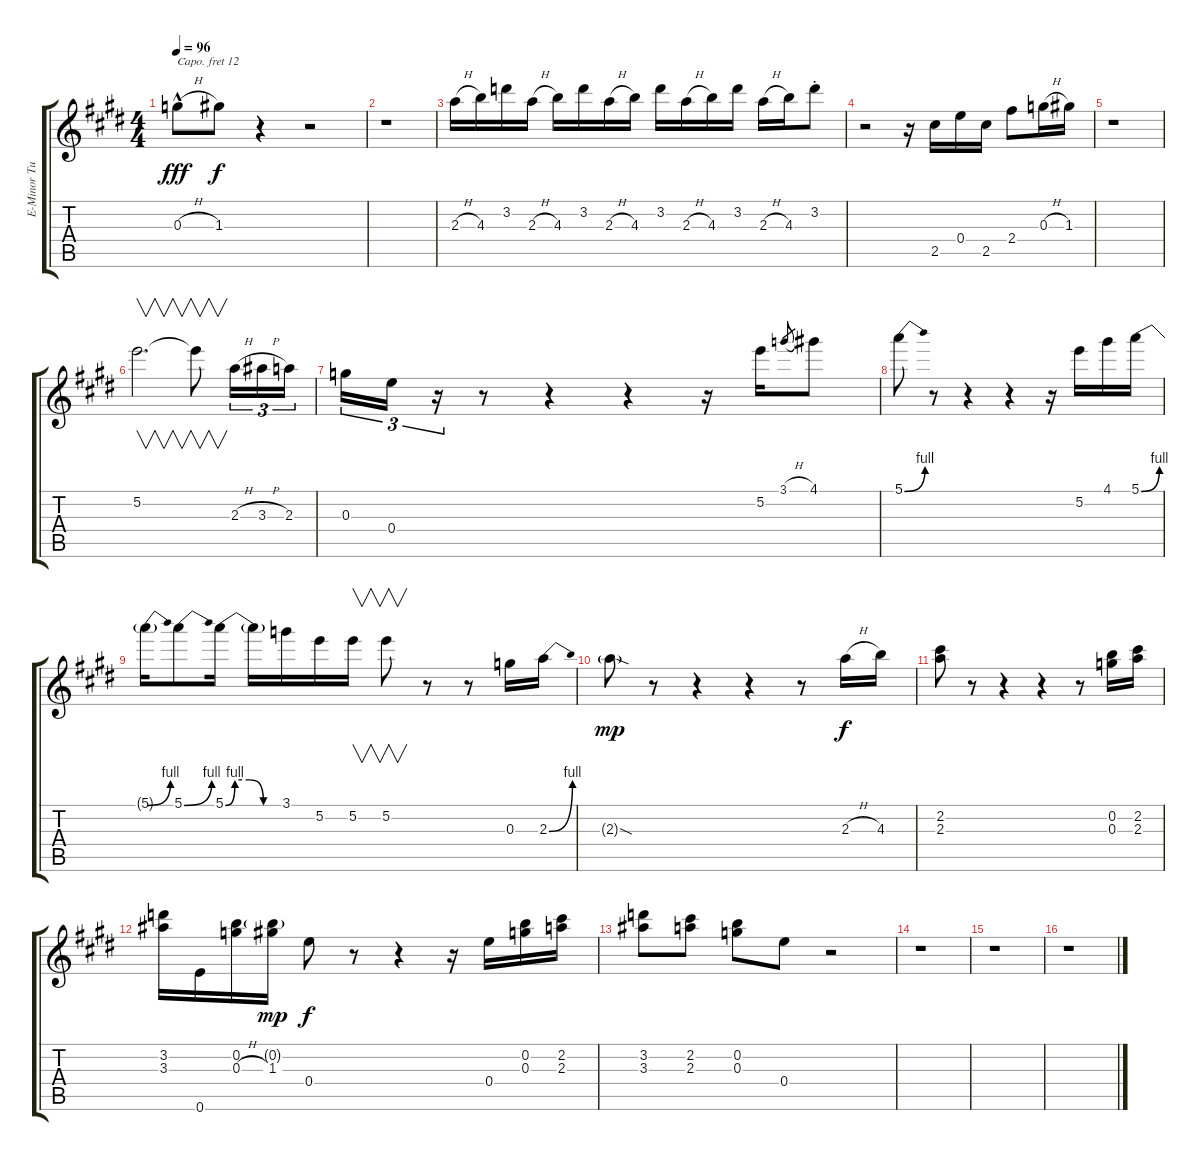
\track ("E-Minor Tuning-Albert Collins" "E-Minor Tu") {instrument acousticguitarsteel}
\staff {score tabs}
\capo 12
\tuning (E4 B3 G3 E3 B2 E2) {hide}
\ts (4 4)
\tempo 96
\clef g2
\ks c#minor
0.3{h hac}.8{dy fff} 1.3.8{dy f} r.4 r.2 |
r.1 |
2.3{h}.16 4.3.16 3.2.16 2.3{h}.16 4.3.16 3.2.16 2.3{h}.16 4.3.16 3.2.16 2.3{h}.16 4.3.16 3.2.16 2.3{h}.16 4.3.16 3.2{st}.8 |
r.2 r.16 2.5.16 0.4.16 2.5.16 2.4.8 0.3{h}.16 1.3.16 |
r.1 |
5.2.2{v d} 5.2{t}.8{v} 2.3{h}.16{tu (3 2)} 3.3{h}.16{tu (3 2)} 2.3.16{tu (3 2)} |
0.3.16{tu (3 2)} 0.4.16{tu (3 2)} r.16{tu (3 2)} r.8 r.4 r.4 r.16 5.2.16 3.1{h}.8{gr} 4.1.8 |
5.1{be (bend 0 0 60 4)}.8 r.8 r.4 r.4 r.16 5.2.16 4.1.16 5.1{be (bend 0 0 60 4)}.16 |
5.1{be (bend 0 0 60 4) t}.16 5.1{be (bend 0 0 60 4)}.8 5.1{be (custom 0 0 10 4 25 4 40 0 60 0)}.16 5.1{t}.16 3.1.16 5.2.16 5.2.16{v} 5.2.8{v} r.8 r.8 0.3.16 2.3{be (bend 0 0 60 4)}.16 |
2.3{sod g}.8{dy mp} r.8 r.4 r.4 r.8 2.3{h}.16{dy f} 4.3.16 |
(2.2 2.3).8 r.8 r.4 r.4 r.8 (0.2 0.3).16 (2.2 2.3).16 |
(3.2 3.3).16 0.6.16 (0.2 0.3{h}).16 (0.2{g} 1.3).16{dy mp} 0.4.8{dy f} r.8 r.4 r.16 0.4.16 (0.2 0.3).16 (2.2 2.3).16 |
(3.2 3.3).8 (2.2 2.3).8 (0.2 0.3).8 0.4.8 r.2 |
r.1 |
r.1 |
r.1
